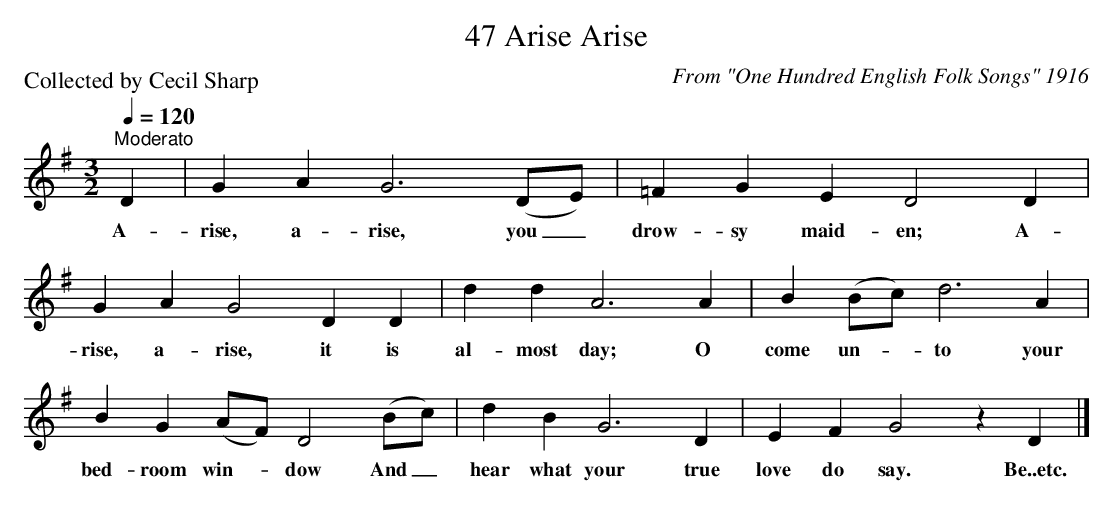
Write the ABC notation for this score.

X:1
T:47 Arise Arise
C:From "One Hundred English Folk Songs" 1916
P: Collected by Cecil Sharp
Q:1/4=120
L:1/4
M:3/2
K:G
"^Moderato" D | G A G3 (D/E/) | =F G E D2 D |$ G A G2 D D | d d A3 A | B (B/c/) d3 A |$
w: A-|rise, a- rise, you _|drow- sy maid- en; A-|rise, a- rise, it is|al- most day; O|come un- * to your|
B G (A/F/) D2 (B/c/) | d B G3 D | E F G2 z D |]
w: bed- room win- * dow And _|hear what your true|love do say. Be..etc.|
